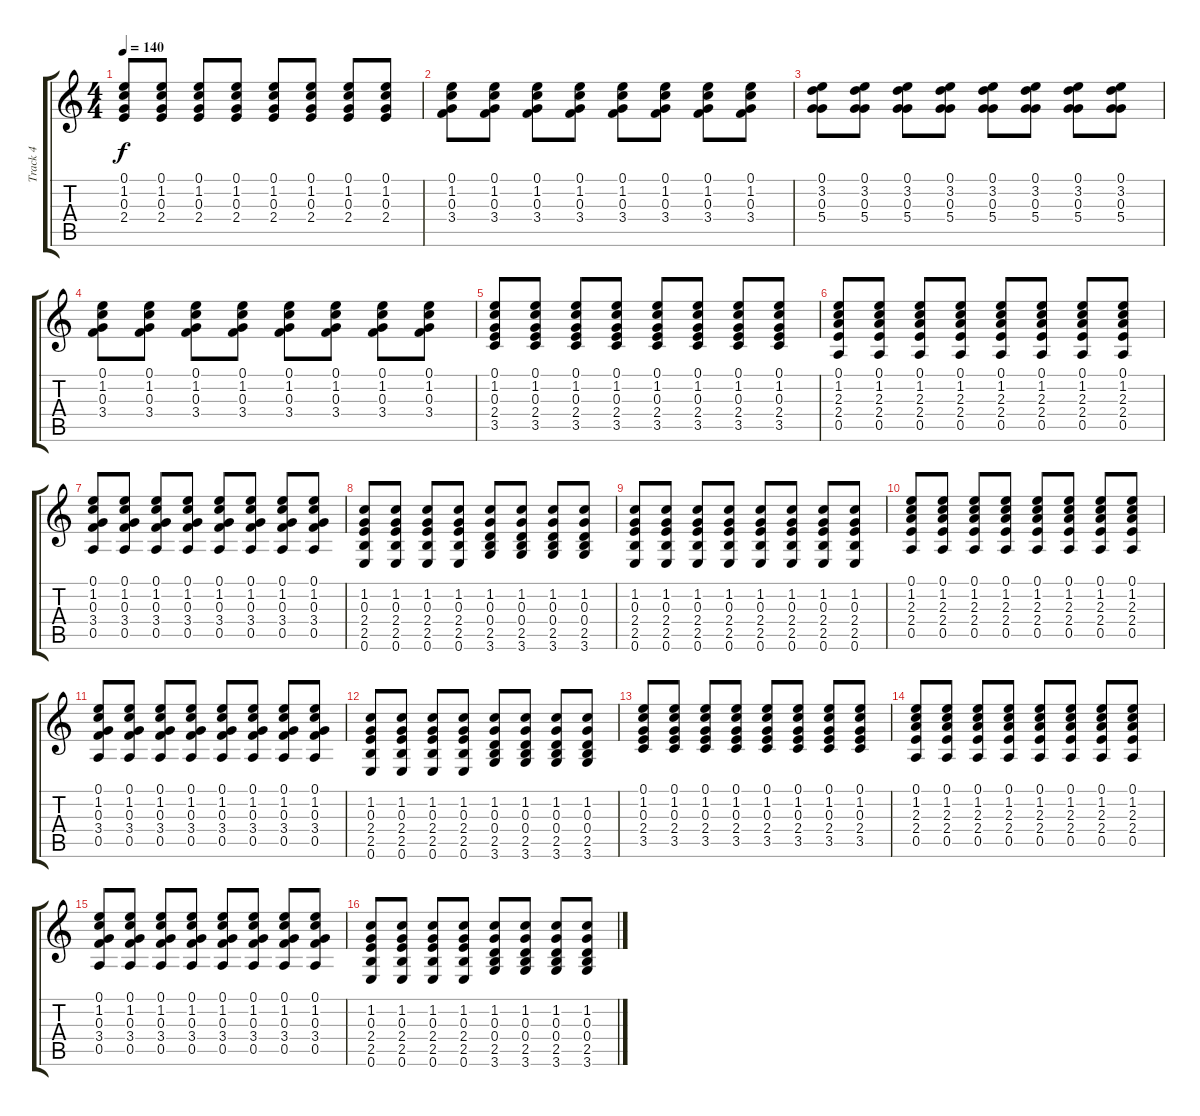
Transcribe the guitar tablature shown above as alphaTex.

\track ("Track 4" "Track 4") {instrument overdrivenguitar}
\staff {score tabs}
\tuning (E4 B3 G3 D3 A2 E2) {hide}
\ts (4 4)
\tempo 140
\clef g2
\ks c
(0.1 1.2 0.3 2.4).8{dy f} (0.1 1.2 0.3 2.4).8 (0.1 1.2 0.3 2.4).8 (0.1 1.2 0.3 2.4).8 (0.1 1.2 0.3 2.4).8 (0.1 1.2 0.3 2.4).8 (0.1 1.2 0.3 2.4).8 (0.1 1.2 0.3 2.4).8 |
(0.1 1.2 0.3 3.4).8 (0.1 1.2 0.3 3.4).8 (0.1 1.2 0.3 3.4).8 (0.1 1.2 0.3 3.4).8 (0.1 1.2 0.3 3.4).8 (0.1 1.2 0.3 3.4).8 (0.1 1.2 0.3 3.4).8 (0.1 1.2 0.3 3.4).8 |
(0.1 3.2 0.3 5.4).8 (0.1 3.2 0.3 5.4).8 (0.1 3.2 0.3 5.4).8 (0.1 3.2 0.3 5.4).8 (0.1 3.2 0.3 5.4).8 (0.1 3.2 0.3 5.4).8 (0.1 3.2 0.3 5.4).8 (0.1 3.2 0.3 5.4).8 |
(0.1 1.2 0.3 3.4).8 (0.1 1.2 0.3 3.4).8 (0.1 1.2 0.3 3.4).8 (0.1 1.2 0.3 3.4).8 (0.1 1.2 0.3 3.4).8 (0.1 1.2 0.3 3.4).8 (0.1 1.2 0.3 3.4).8 (0.1 1.2 0.3 3.4).8 |
(0.1 1.2 0.3 2.4 3.5).8 (0.1 1.2 0.3 2.4 3.5).8 (0.1 1.2 0.3 2.4 3.5).8 (0.1 1.2 0.3 2.4 3.5).8 (0.1 1.2 0.3 2.4 3.5).8 (0.1 1.2 0.3 2.4 3.5).8 (0.1 1.2 0.3 2.4 3.5).8 (0.1 1.2 0.3 2.4 3.5).8 |
(0.1 1.2 2.3 2.4 0.5).8 (0.1 1.2 2.3 2.4 0.5).8 (0.1 1.2 2.3 2.4 0.5).8 (0.1 1.2 2.3 2.4 0.5).8 (0.1 1.2 2.3 2.4 0.5).8 (0.1 1.2 2.3 2.4 0.5).8 (0.1 1.2 2.3 2.4 0.5).8 (0.1 1.2 2.3 2.4 0.5).8 |
(0.1 1.2 0.3 3.4 0.5).8 (0.1 1.2 0.3 3.4 0.5).8 (0.1 1.2 0.3 3.4 0.5).8 (0.1 1.2 0.3 3.4 0.5).8 (0.1 1.2 0.3 3.4 0.5).8 (0.1 1.2 0.3 3.4 0.5).8 (0.1 1.2 0.3 3.4 0.5).8 (0.1 1.2 0.3 3.4 0.5).8 |
(1.2 0.3 2.4 2.5 0.6).8 (1.2 0.3 2.4 2.5 0.6).8 (1.2 0.3 2.4 2.5 0.6).8 (1.2 0.3 2.4 2.5 0.6).8 (1.2 0.3 0.4 2.5 3.6).8 (1.2 0.3 0.4 2.5 3.6).8 (1.2 0.3 0.4 2.5 3.6).8 (1.2 0.3 0.4 2.5 3.6).8 |
(1.2 0.3 2.4 2.5 0.6).8 (1.2 0.3 2.4 2.5 0.6).8 (1.2 0.3 2.4 2.5 0.6).8 (1.2 0.3 2.4 2.5 0.6).8 (1.2 0.3 2.4 2.5 0.6).8 (1.2 0.3 2.4 2.5 0.6).8 (1.2 0.3 2.4 2.5 0.6).8 (1.2 0.3 2.4 2.5 0.6).8 |
(0.1 1.2 2.3 2.4 0.5).8 (0.1 1.2 2.3 2.4 0.5).8 (0.1 1.2 2.3 2.4 0.5).8 (0.1 1.2 2.3 2.4 0.5).8 (0.1 1.2 2.3 2.4 0.5).8 (0.1 1.2 2.3 2.4 0.5).8 (0.1 1.2 2.3 2.4 0.5).8 (0.1 1.2 2.3 2.4 0.5).8 |
(0.1 1.2 0.3 3.4 0.5).8 (0.1 1.2 0.3 3.4 0.5).8 (0.1 1.2 0.3 3.4 0.5).8 (0.1 1.2 0.3 3.4 0.5).8 (0.1 1.2 0.3 3.4 0.5).8 (0.1 1.2 0.3 3.4 0.5).8 (0.1 1.2 0.3 3.4 0.5).8 (0.1 1.2 0.3 3.4 0.5).8 |
(1.2 0.3 2.4 2.5 0.6).8 (1.2 0.3 2.4 2.5 0.6).8 (1.2 0.3 2.4 2.5 0.6).8 (1.2 0.3 2.4 2.5 0.6).8 (1.2 0.3 0.4 2.5 3.6).8 (1.2 0.3 0.4 2.5 3.6).8 (1.2 0.3 0.4 2.5 3.6).8 (1.2 0.3 0.4 2.5 3.6).8 |
(0.1 1.2 0.3 2.4 3.5).8 (0.1 1.2 0.3 2.4 3.5).8 (0.1 1.2 0.3 2.4 3.5).8 (0.1 1.2 0.3 2.4 3.5).8 (0.1 1.2 0.3 2.4 3.5).8 (0.1 1.2 0.3 2.4 3.5).8 (0.1 1.2 0.3 2.4 3.5).8 (0.1 1.2 0.3 2.4 3.5).8 |
(0.1 1.2 2.3 2.4 0.5).8 (0.1 1.2 2.3 2.4 0.5).8 (0.1 1.2 2.3 2.4 0.5).8 (0.1 1.2 2.3 2.4 0.5).8 (0.1 1.2 2.3 2.4 0.5).8 (0.1 1.2 2.3 2.4 0.5).8 (0.1 1.2 2.3 2.4 0.5).8 (0.1 1.2 2.3 2.4 0.5).8 |
(0.1 1.2 0.3 3.4 0.5).8 (0.1 1.2 0.3 3.4 0.5).8 (0.1 1.2 0.3 3.4 0.5).8 (0.1 1.2 0.3 3.4 0.5).8 (0.1 1.2 0.3 3.4 0.5).8 (0.1 1.2 0.3 3.4 0.5).8 (0.1 1.2 0.3 3.4 0.5).8 (0.1 1.2 0.3 3.4 0.5).8 |
(1.2 0.3 2.4 2.5 0.6).8 (1.2 0.3 2.4 2.5 0.6).8 (1.2 0.3 2.4 2.5 0.6).8 (1.2 0.3 2.4 2.5 0.6).8 (1.2 0.3 0.4 2.5 3.6).8 (1.2 0.3 0.4 2.5 3.6).8 (1.2 0.3 0.4 2.5 3.6).8 (1.2 0.3 0.4 2.5 3.6).8
